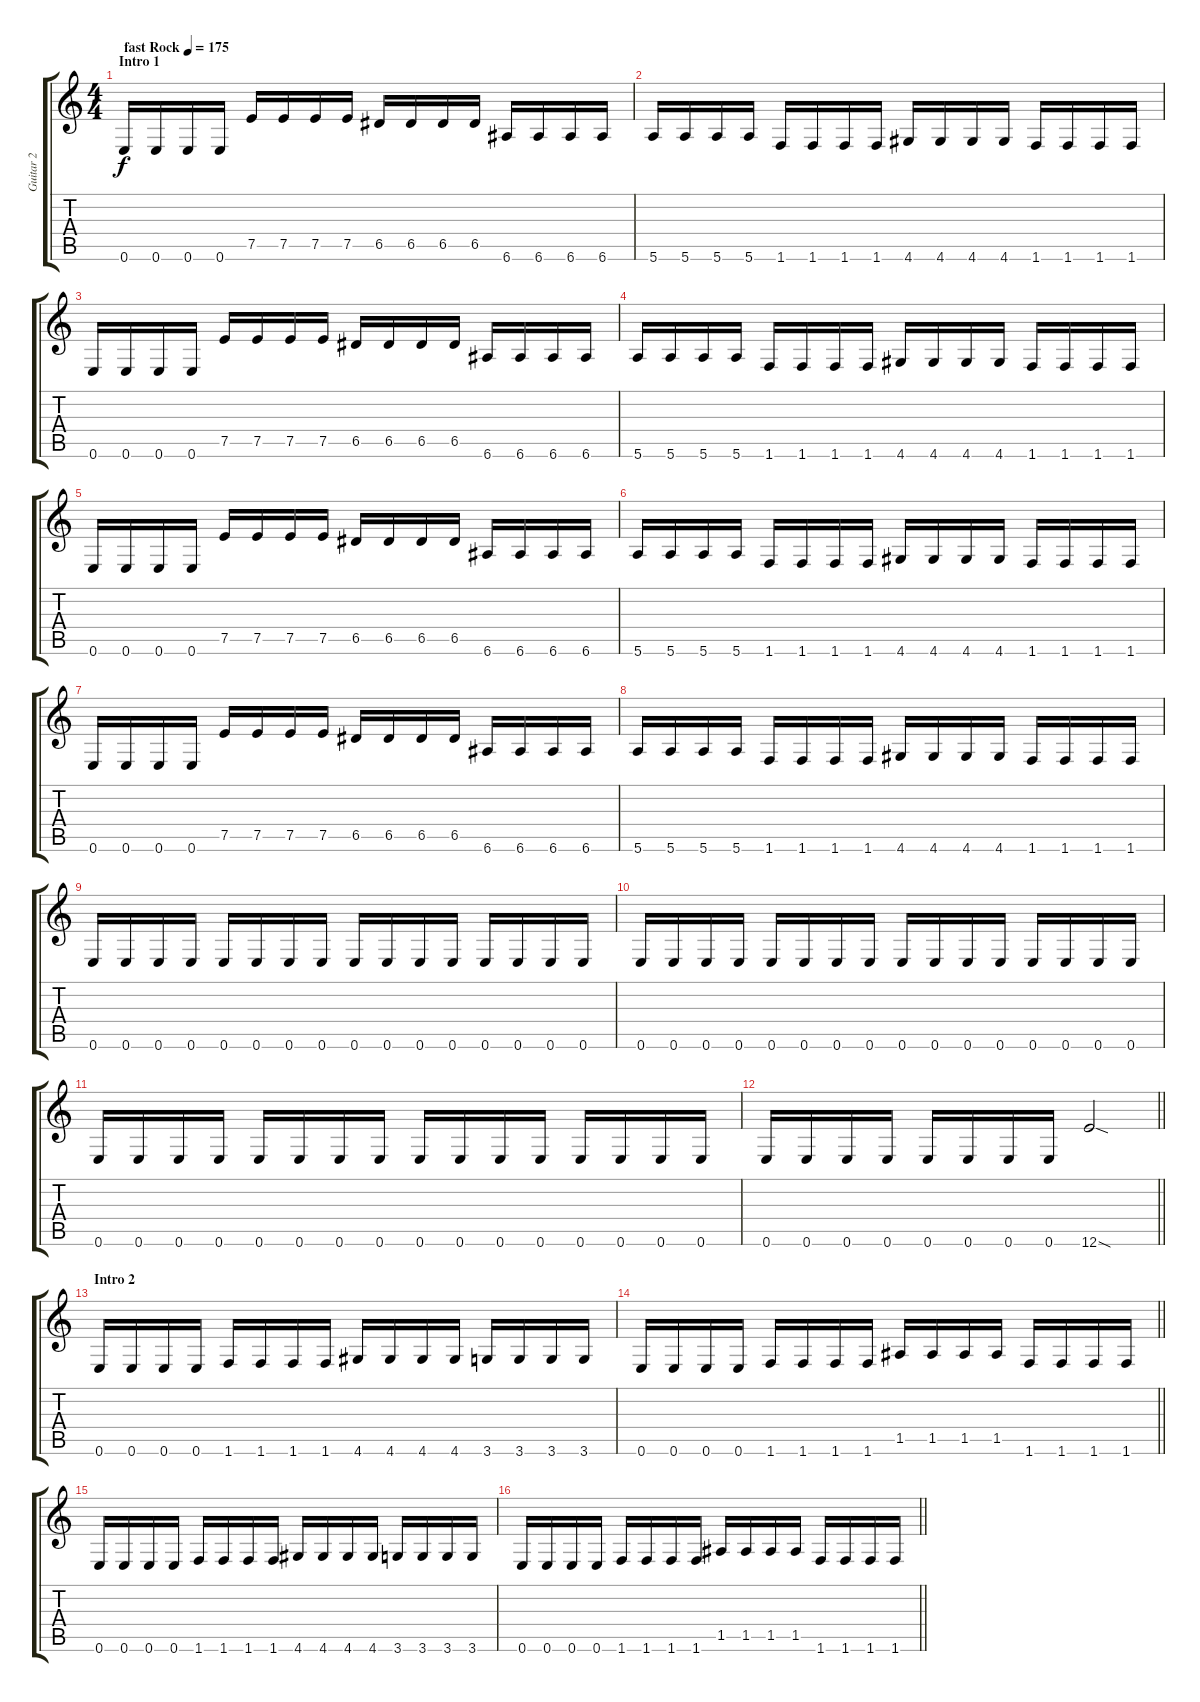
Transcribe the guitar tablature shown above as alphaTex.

\track ("Guitar 2" "Guitar 2") {instrument distortionguitar}
\staff {score tabs}
\tuning (E4 B3 G3 D3 A2 E2) {hide}
\ts (4 4)
\section ("" "Intro 1")
\tempo (175 "fast Rock")
\clef g2
\ks c
0.6.16{dy f instrument distortionguitar} 0.6.16 0.6.16 0.6.16 7.5.16 7.5.16 7.5.16 7.5.16 6.5.16 6.5.16 6.5.16 6.5.16 6.6.16 6.6.16 6.6.16 6.6.16 |
5.6.16 5.6.16 5.6.16 5.6.16 1.6.16 1.6.16 1.6.16 1.6.16 4.6.16 4.6.16 4.6.16 4.6.16 1.6.16 1.6.16 1.6.16 1.6.16 |
0.6.16 0.6.16 0.6.16 0.6.16 7.5.16 7.5.16 7.5.16 7.5.16 6.5.16 6.5.16 6.5.16 6.5.16 6.6.16 6.6.16 6.6.16 6.6.16 |
5.6.16 5.6.16 5.6.16 5.6.16 1.6.16 1.6.16 1.6.16 1.6.16 4.6.16 4.6.16 4.6.16 4.6.16 1.6.16 1.6.16 1.6.16 1.6.16 |
0.6.16 0.6.16 0.6.16 0.6.16 7.5.16 7.5.16 7.5.16 7.5.16 6.5.16 6.5.16 6.5.16 6.5.16 6.6.16 6.6.16 6.6.16 6.6.16 |
5.6.16 5.6.16 5.6.16 5.6.16 1.6.16 1.6.16 1.6.16 1.6.16 4.6.16 4.6.16 4.6.16 4.6.16 1.6.16 1.6.16 1.6.16 1.6.16 |
0.6.16 0.6.16 0.6.16 0.6.16 7.5.16 7.5.16 7.5.16 7.5.16 6.5.16 6.5.16 6.5.16 6.5.16 6.6.16 6.6.16 6.6.16 6.6.16 |
5.6.16 5.6.16 5.6.16 5.6.16 1.6.16 1.6.16 1.6.16 1.6.16 4.6.16 4.6.16 4.6.16 4.6.16 1.6.16 1.6.16 1.6.16 1.6.16 |
0.6.16 0.6.16 0.6.16 0.6.16 0.6.16 0.6.16 0.6.16 0.6.16 0.6.16 0.6.16 0.6.16 0.6.16 0.6.16 0.6.16 0.6.16 0.6.16 |
0.6.16 0.6.16 0.6.16 0.6.16 0.6.16 0.6.16 0.6.16 0.6.16 0.6.16 0.6.16 0.6.16 0.6.16 0.6.16 0.6.16 0.6.16 0.6.16 |
0.6.16 0.6.16 0.6.16 0.6.16 0.6.16 0.6.16 0.6.16 0.6.16 0.6.16 0.6.16 0.6.16 0.6.16 0.6.16 0.6.16 0.6.16 0.6.16 |
\barLineRight lightlight
0.6.16 0.6.16 0.6.16 0.6.16 0.6.16 0.6.16 0.6.16 0.6.16 12.6{sod}.2 |
\section ("" "Intro 2")
0.6.16 0.6.16 0.6.16 0.6.16 1.6.16 1.6.16 1.6.16 1.6.16 4.6.16 4.6.16 4.6.16 4.6.16 3.6.16 3.6.16 3.6.16 3.6.16 |
\barLineRight lightlight
0.6.16 0.6.16 0.6.16 0.6.16 1.6.16 1.6.16 1.6.16 1.6.16 1.5.16 1.5.16 1.5.16 1.5.16 1.6.16 1.6.16 1.6.16 1.6.16 |
0.6.16 0.6.16 0.6.16 0.6.16 1.6.16 1.6.16 1.6.16 1.6.16 4.6.16 4.6.16 4.6.16 4.6.16 3.6.16 3.6.16 3.6.16 3.6.16 |
\barLineRight lightlight
0.6.16 0.6.16 0.6.16 0.6.16 1.6.16 1.6.16 1.6.16 1.6.16 1.5.16 1.5.16 1.5.16 1.5.16 1.6.16 1.6.16 1.6.16 1.6.16
